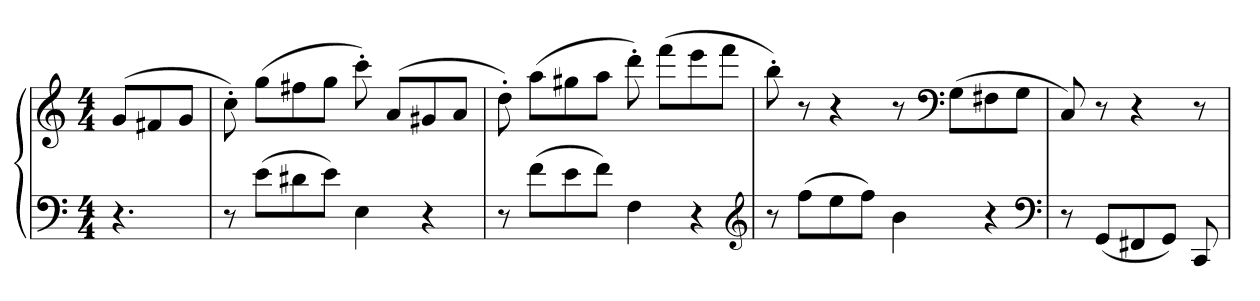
**kern	**kern
*part1	*part1
*staff2	*staff1
*clefF4	*clefG2
*k[]	*k[]
*C:	*C:
*M4/4	*M4/4
=	=
4.r	(8gL
.	8f#X
.	8gJ
=180	=180
8r	8cc')
(8eL	(8ggL
8d#X	8ff#X
8eJ)	8ggJ
4E	8ccc')
.	(8aL
4r	8g#X
.	8aJ
=181	=181
8r	8dd')
(8fL	(8aaL
8e	8gg#X
8fJ)	8aaJ
4F	8ddd')
.	(8fffL
4r	8eee
.	8fffJ
*clefG2	*
=182	=182
8r	8bb')
(8ffL	8r
8ee	4r
8ffJ)	.
4b	8r
*	*clefF4
.	(8GL
4r	8F#X
.	8GJ
*clefF4	*
=183	=183
8r	8C)
(8GGL	8r
8FF#X	4r
8GGJ)	.
8CC	8r
=	=
*-	*-
